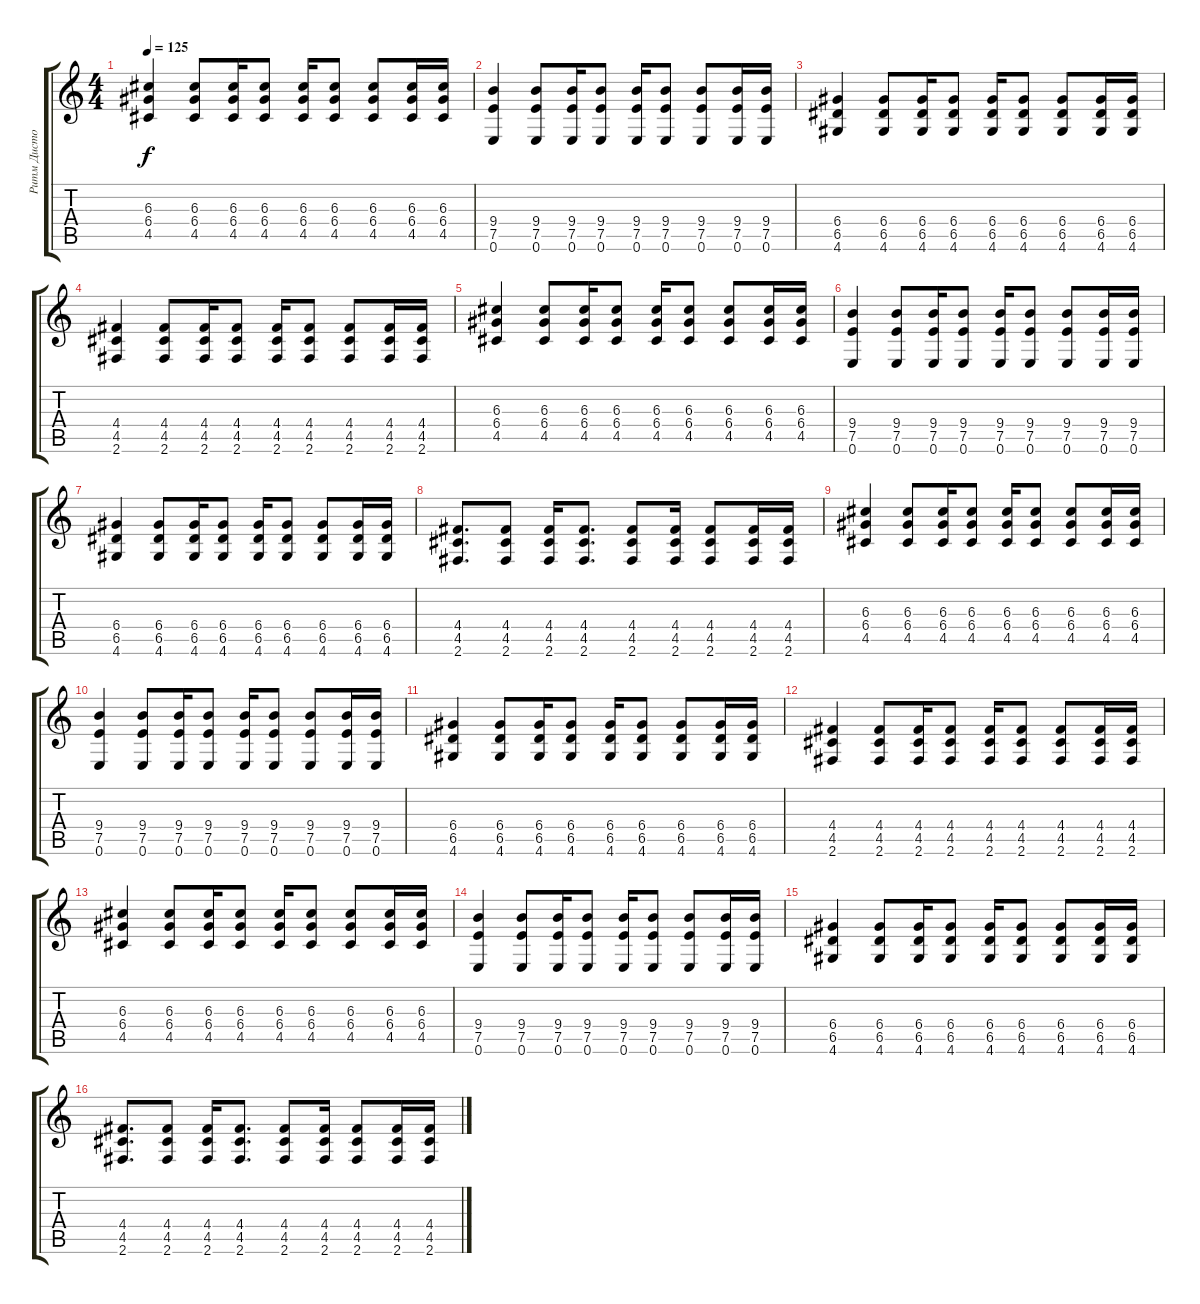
\track ("Ритм ДисторЖН" "Ритм Дисто") {instrument distortionguitar}
\staff {score tabs}
\tuning (E4 B3 G3 D3 A2 E2) {hide}
\ts (4 4)
\tempo 125
\clef g2
\ks c
(6.3 6.4 4.5).4{dy f} (6.3 6.4 4.5).8 (6.3 6.4 4.5).16 (6.3 6.4 4.5).8 (6.3 6.4 4.5).16 (6.3 6.4 4.5).8 (6.3 6.4 4.5).8 (6.3 6.4 4.5).16 (6.3 6.4 4.5).16 |
(9.4 7.5 0.6).4 (9.4 7.5 0.6).8 (9.4 7.5 0.6).16 (9.4 7.5 0.6).8 (9.4 7.5 0.6).16 (9.4 7.5 0.6).8 (9.4 7.5 0.6).8 (9.4 7.5 0.6).16 (9.4 7.5 0.6).16 |
(6.4 6.5 4.6).4 (6.4 6.5 4.6).8 (6.4 6.5 4.6).16 (6.4 6.5 4.6).8 (6.4 6.5 4.6).16 (6.4 6.5 4.6).8 (6.4 6.5 4.6).8 (6.4 6.5 4.6).16 (6.4 6.5 4.6).16 |
(4.4 4.5 2.6).4 (4.4 4.5 2.6).8 (4.4 4.5 2.6).16 (4.4 4.5 2.6).8 (4.4 4.5 2.6).16 (4.4 4.5 2.6).8 (4.4 4.5 2.6).8 (4.4 4.5 2.6).16 (4.4 4.5 2.6).16 |
(6.3 6.4 4.5).4 (6.3 6.4 4.5).8 (6.3 6.4 4.5).16 (6.3 6.4 4.5).8 (6.3 6.4 4.5).16 (6.3 6.4 4.5).8 (6.3 6.4 4.5).8 (6.3 6.4 4.5).16 (6.3 6.4 4.5).16 |
(9.4 7.5 0.6).4 (9.4 7.5 0.6).8 (9.4 7.5 0.6).16 (9.4 7.5 0.6).8 (9.4 7.5 0.6).16 (9.4 7.5 0.6).8 (9.4 7.5 0.6).8 (9.4 7.5 0.6).16 (9.4 7.5 0.6).16 |
(6.4 6.5 4.6).4 (6.4 6.5 4.6).8 (6.4 6.5 4.6).16 (6.4 6.5 4.6).8 (6.4 6.5 4.6).16 (6.4 6.5 4.6).8 (6.4 6.5 4.6).8 (6.4 6.5 4.6).16 (6.4 6.5 4.6).16 |
(4.4 4.5 2.6).8{d} (4.4 4.5 2.6).8 (4.4 4.5 2.6).16 (4.4 4.5 2.6).8{d} (4.4 4.5 2.6).8 (4.4 4.5 2.6).16 (4.4 4.5 2.6).8 (4.4 4.5 2.6).16 (4.4 4.5 2.6).16 |
(6.3 6.4 4.5).4 (6.3 6.4 4.5).8 (6.3 6.4 4.5).16 (6.3 6.4 4.5).8 (6.3 6.4 4.5).16 (6.3 6.4 4.5).8 (6.3 6.4 4.5).8 (6.3 6.4 4.5).16 (6.3 6.4 4.5).16 |
(9.4 7.5 0.6).4 (9.4 7.5 0.6).8 (9.4 7.5 0.6).16 (9.4 7.5 0.6).8 (9.4 7.5 0.6).16 (9.4 7.5 0.6).8 (9.4 7.5 0.6).8 (9.4 7.5 0.6).16 (9.4 7.5 0.6).16 |
(6.4 6.5 4.6).4 (6.4 6.5 4.6).8 (6.4 6.5 4.6).16 (6.4 6.5 4.6).8 (6.4 6.5 4.6).16 (6.4 6.5 4.6).8 (6.4 6.5 4.6).8 (6.4 6.5 4.6).16 (6.4 6.5 4.6).16 |
(4.4 4.5 2.6).4 (4.4 4.5 2.6).8 (4.4 4.5 2.6).16 (4.4 4.5 2.6).8 (4.4 4.5 2.6).16 (4.4 4.5 2.6).8 (4.4 4.5 2.6).8 (4.4 4.5 2.6).16 (4.4 4.5 2.6).16 |
(6.3 6.4 4.5).4 (6.3 6.4 4.5).8 (6.3 6.4 4.5).16 (6.3 6.4 4.5).8 (6.3 6.4 4.5).16 (6.3 6.4 4.5).8 (6.3 6.4 4.5).8 (6.3 6.4 4.5).16 (6.3 6.4 4.5).16 |
(9.4 7.5 0.6).4 (9.4 7.5 0.6).8 (9.4 7.5 0.6).16 (9.4 7.5 0.6).8 (9.4 7.5 0.6).16 (9.4 7.5 0.6).8 (9.4 7.5 0.6).8 (9.4 7.5 0.6).16 (9.4 7.5 0.6).16 |
(6.4 6.5 4.6).4 (6.4 6.5 4.6).8 (6.4 6.5 4.6).16 (6.4 6.5 4.6).8 (6.4 6.5 4.6).16 (6.4 6.5 4.6).8 (6.4 6.5 4.6).8 (6.4 6.5 4.6).16 (6.4 6.5 4.6).16 |
(4.4 4.5 2.6).8{d} (4.4 4.5 2.6).8 (4.4 4.5 2.6).16 (4.4 4.5 2.6).8{d} (4.4 4.5 2.6).8 (4.4 4.5 2.6).16 (4.4 4.5 2.6).8 (4.4 4.5 2.6).16 (4.4 4.5 2.6).16
